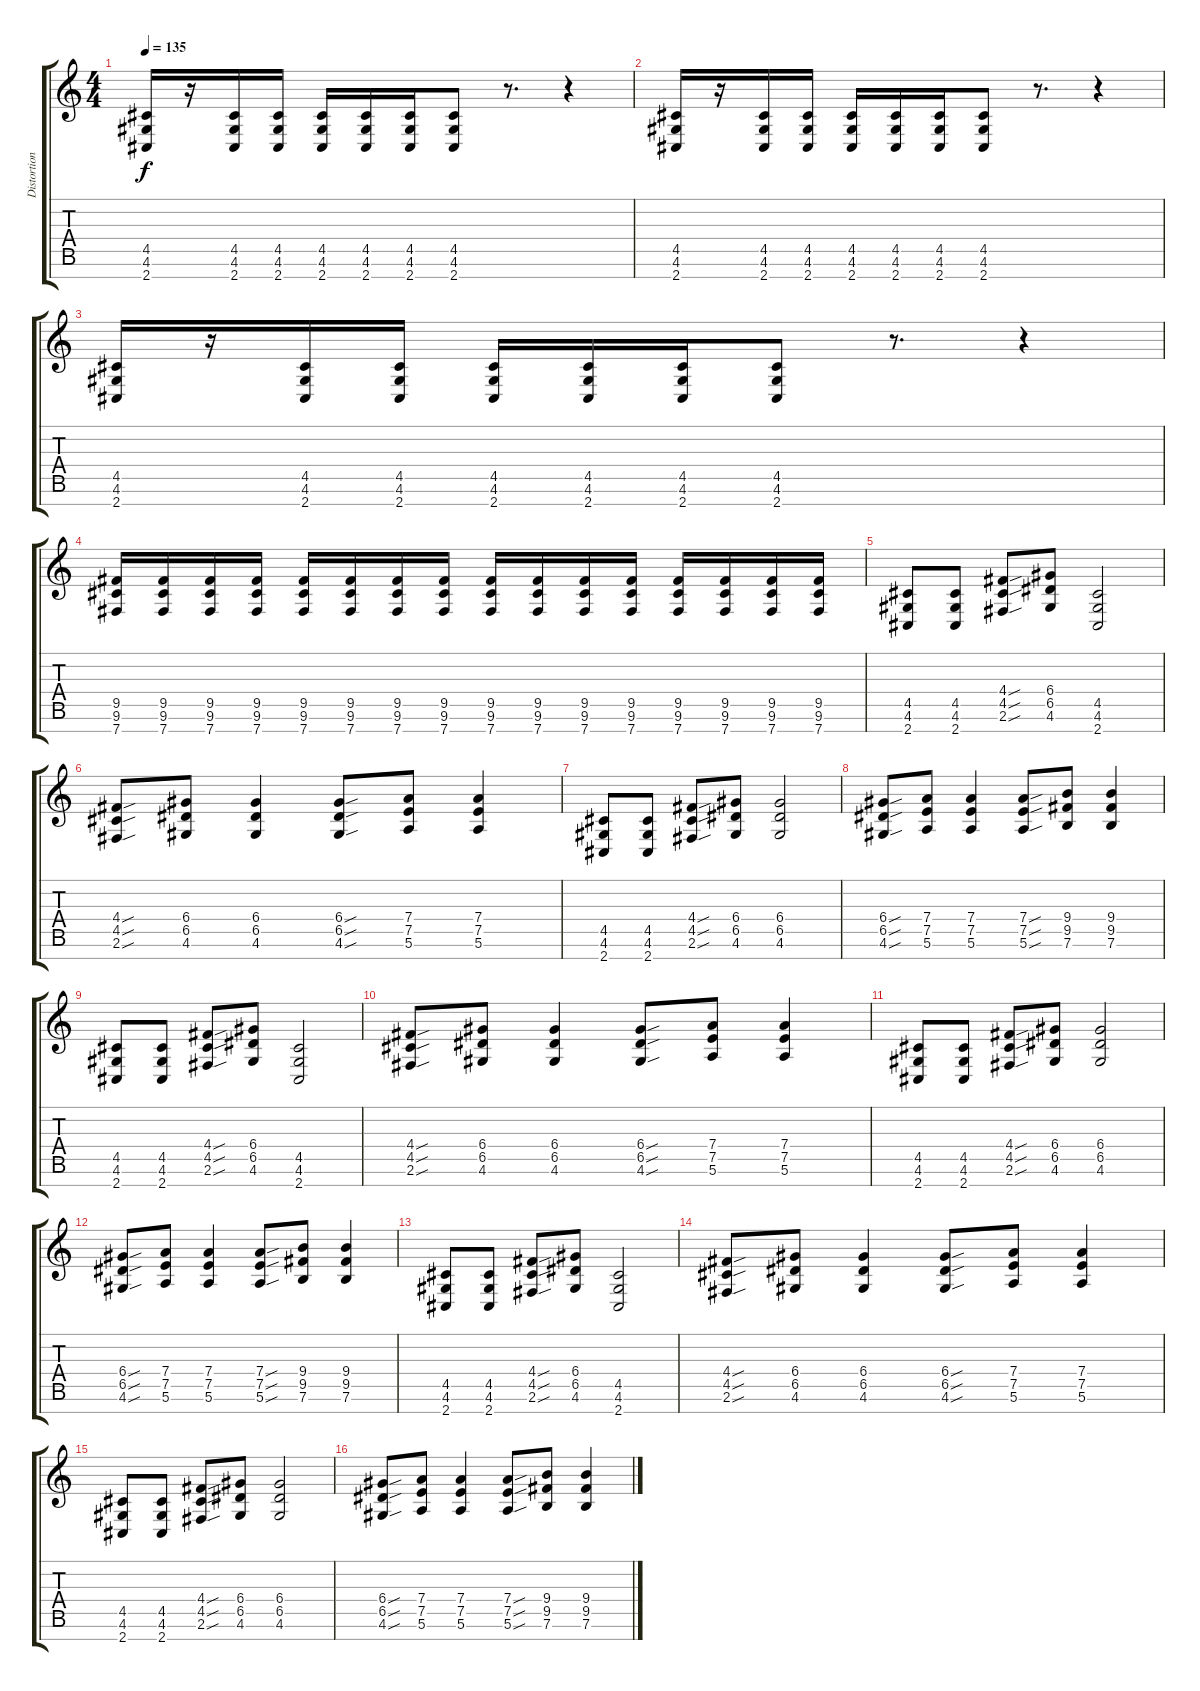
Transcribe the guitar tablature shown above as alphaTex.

\track ("Distortion Guitar 2" "Distortion") {instrument distortionguitar}
\staff {score tabs}
\tuning (E4 B3 G3 D3 A2 E2 B1) {hide}
\ts (4 4)
\tempo 135
\clef g2
\ks c
(4.5 4.6 2.7).16{dy f} r.16 (4.5 4.6 2.7).16 (4.5 4.6 2.7).16 (4.5 4.6 2.7).16 (4.5 4.6 2.7).16 (4.5 4.6 2.7).16 (4.5 4.6 2.7).8 r.8{d} r.4 |
(4.5 4.6 2.7).16 r.16 (4.5 4.6 2.7).16 (4.5 4.6 2.7).16 (4.5 4.6 2.7).16 (4.5 4.6 2.7).16 (4.5 4.6 2.7).16 (4.5 4.6 2.7).8 r.8{d} r.4 |
(4.5 4.6 2.7).16 r.16 (4.5 4.6 2.7).16 (4.5 4.6 2.7).16 (4.5 4.6 2.7).16 (4.5 4.6 2.7).16 (4.5 4.6 2.7).16 (4.5 4.6 2.7).8 r.8{d} r.4 |
(9.5 9.6 7.7).16 (9.5 9.6 7.7).16 (9.5 9.6 7.7).16 (9.5 9.6 7.7).16 (9.5 9.6 7.7).16 (9.5 9.6 7.7).16 (9.5 9.6 7.7).16 (9.5 9.6 7.7).16 (9.5 9.6 7.7).16 (9.5 9.6 7.7).16 (9.5 9.6 7.7).16 (9.5 9.6 7.7).16 (9.5 9.6 7.7).16 (9.5 9.6 7.7).16 (9.5 9.6 7.7).16 (9.5 9.6 7.7).16 |
(4.5 4.6 2.7).8 (4.5 4.6 2.7).8 (4.4{sou} 4.5{sou} 2.6{sou}).8 (6.4 6.5 4.6).8 (4.5 4.6 2.7).2 |
(4.4{sou} 4.5{sou} 2.6{sou}).8 (6.4 6.5 4.6).8 (6.4 6.5 4.6).4 (6.4{sou} 6.5{sou} 4.6{sou}).8 (7.4 7.5 5.6).8 (7.4 7.5 5.6).4 |
(4.5 4.6 2.7).8 (4.5 4.6 2.7).8 (4.4{sou} 4.5{sou} 2.6{sou}).8 (6.4 6.5 4.6).8 (6.4 6.5 4.6).2 |
(6.4{sou} 6.5{sou} 4.6{sou}).8 (7.4 7.5 5.6).8 (7.4 7.5 5.6).4 (7.4{sou} 7.5{sou} 5.6{sou}).8 (9.4 9.5 7.6).8 (9.4 9.5 7.6).4 |
(4.5 4.6 2.7).8 (4.5 4.6 2.7).8 (4.4{sou} 4.5{sou} 2.6{sou}).8 (6.4 6.5 4.6).8 (4.5 4.6 2.7).2 |
(4.4{sou} 4.5{sou} 2.6{sou}).8 (6.4 6.5 4.6).8 (6.4 6.5 4.6).4 (6.4{sou} 6.5{sou} 4.6{sou}).8 (7.4 7.5 5.6).8 (7.4 7.5 5.6).4 |
(4.5 4.6 2.7).8 (4.5 4.6 2.7).8 (4.4{sou} 4.5{sou} 2.6{sou}).8 (6.4 6.5 4.6).8 (6.4 6.5 4.6).2 |
(6.4{sou} 6.5{sou} 4.6{sou}).8 (7.4 7.5 5.6).8 (7.4 7.5 5.6).4 (7.4{sou} 7.5{sou} 5.6{sou}).8 (9.4 9.5 7.6).8 (9.4 9.5 7.6).4 |
(4.5 4.6 2.7).8 (4.5 4.6 2.7).8 (4.4{sou} 4.5{sou} 2.6{sou}).8 (6.4 6.5 4.6).8 (4.5 4.6 2.7).2 |
(4.4{sou} 4.5{sou} 2.6{sou}).8 (6.4 6.5 4.6).8 (6.4 6.5 4.6).4 (6.4{sou} 6.5{sou} 4.6{sou}).8 (7.4 7.5 5.6).8 (7.4 7.5 5.6).4 |
(4.5 4.6 2.7).8 (4.5 4.6 2.7).8 (4.4{sou} 4.5{sou} 2.6{sou}).8 (6.4 6.5 4.6).8 (6.4 6.5 4.6).2 |
(6.4{sou} 6.5{sou} 4.6{sou}).8 (7.4 7.5 5.6).8 (7.4 7.5 5.6).4 (7.4{sou} 7.5{sou} 5.6{sou}).8 (9.4 9.5 7.6).8 (9.4 9.5 7.6).4
